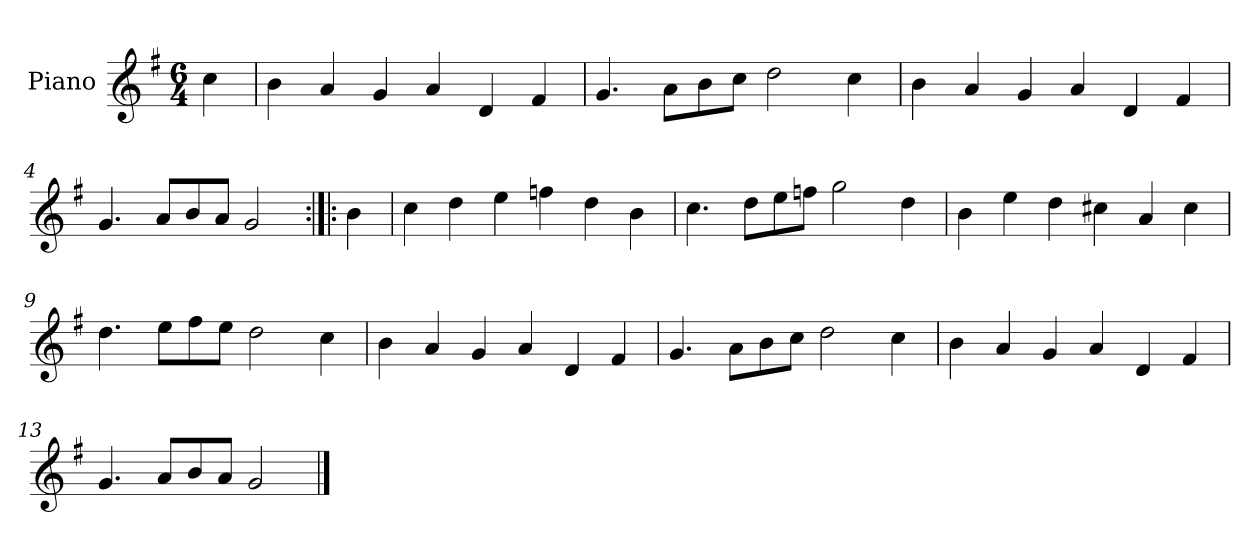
**kern
*part1
*staff1
*I"Piano
*I'Pno.
*clefG2
*k[f#]
*M6/4
=
4cc\
=1
4b\
4a/
4g/
4a/
4d/
4f#/
=2
4.g/
8a\L
8b\
8cc\J
2dd\
4cc\
=3
4b\
4a/
4g/
4a/
4d/
4f#/
=4
4.g/
8a/L
8b/
8a/J
2g/
=5:|!|:
4b\
=6
4cc\
4dd\
4ee\
4ffn\
4dd\
4b\
=7
4.cc\
8dd\L
8ee\
8ffn\J
2gg\
4dd\
=8
4b\
4ee\
4dd\
4cc#X\
4a/
4cc#\
=9
4.dd\
8ee\L
8ff#\
8ee\J
2dd\
4cc\
=10
4b\
4a/
4g/
4a/
4d/
4f#/
=11
4.g/
8a\L
8b\
8cc\J
2dd\
4cc\
=12
4b\
4a/
4g/
4a/
4d/
4f#/
=13
4.g/
8a/L
8b/
8a/J
2g/
==
*-
